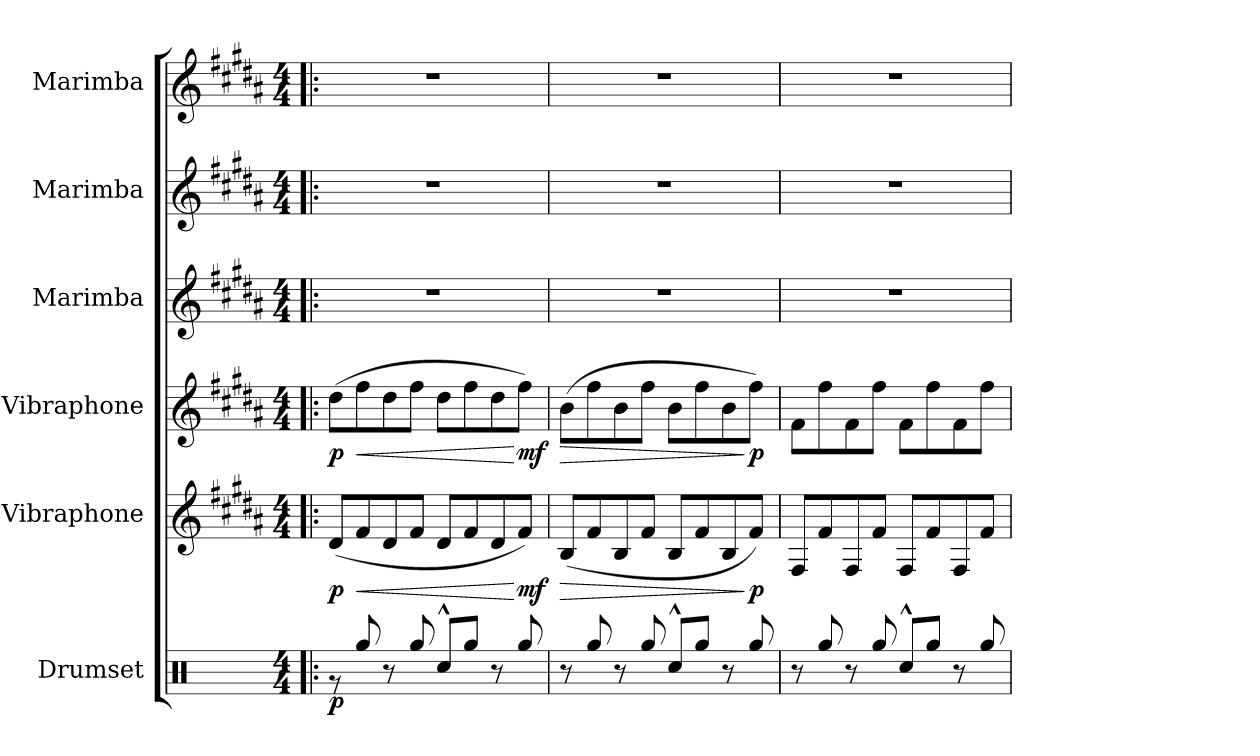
**kern	**dynam	**kern	**dynam	**kern	**dynam	**kern	**kern	**kern
*part6	*part6	*part5	*part5	*part4	*part4	*part3	*part2	*part1
*staff6	*staff6	*staff5	*staff5	*staff4	*staff4	*staff3	*staff2	*staff1
*I"Drumset	*	*I"Vibraphone	*	*I"Vibraphone	*	*I"Marimba	*I"Marimba	*I"Marimba
*I'Drs.	*	*I'Vib.	*	*I'Vib.	*	*I'Mrm.	*I'Mrm.	*I'Mrm.
*clefX	*	*clefG2	*	*clefG2	*	*clefG2	*clefG2	*clefG2
*k[]	*	*k[f#c#g#d#a#]	*	*k[f#c#g#d#a#]	*	*k[f#c#g#d#a#]	*k[f#c#g#d#a#]	*k[f#c#g#d#a#]
*M4/4	*	*M4/4	*	*M4/4	*	*M4/4	*M4/4	*M4/4
*MM140	*	*MM140	*	*MM140	*	*MM140	*MM140	*MM140
=1!|:	=1!|:	=1!|:	=1!|:	=1!|:	=1!|:	=1!|:	=1!|:	=1!|:
!	!LO:DY:b	!	!LO:DY:b	!	!LO:DY:b	!	!	!
8rg	p	(>8d#/L	p	(8dd#\L	p	1r	1r	1r
!	!	!	!LO:HP:b	!	!LO:HP:b	!	!	!
8Rgg/	.	8f#/	<	8ff#\	<	.	.	.
8r	.	8d#/	.	8dd#\	.	.	.	.
8Rgg/	.	8f#/J	.	8ff#\J	.	.	.	.
8Rcc^^/L	.	8d#/L	.	8dd#\L	.	.	.	.
8Rgg/J	.	8f#/	.	8ff#\	.	.	.	.
8r	.	8d#/	.	8dd#\	.	.	.	.
!	!	!	!LO:DY:n=1:b	!	!LO:DY:n=1:b	!	!	!
8Rgg/	.	8f#/J)	[ mf	8ff#\J)	[ mf	.	.	.
=2	=2	=2	=2	=2	=2	=2	=2	=2
!	!	!	!LO:HP:b	!	!LO:HP:b	!	!	!
8r	.	(>8B/L	>	(8b\L	>	1r	1r	1r
8Rgg/	.	8f#/	.	8ff#\	.	.	.	.
8r	.	8B/	.	8b\	.	.	.	.
8Rgg/	.	8f#/J	.	8ff#\J	.	.	.	.
8Rcc^^/L	.	8B/L	.	8b\L	.	.	.	.
8Rgg/J	.	8f#/	.	8ff#\	.	.	.	.
8r	.	8B/	.	8b\	.	.	.	.
!	!	!	!LO:DY:n=1:b	!	!LO:DY:n=1:b	!	!	!
8Rgg/	.	8f#/J)	] p	8ff#\J)	] p	.	.	.
=3	=3	=3	=3	=3	=3	=3	=3	=3
8r	.	8F#/L	.	8f#\L	.	1r	1r	1r
8Rgg/	.	8f#/	.	8ff#\	.	.	.	.
8r	.	8F#/	.	8f#\	.	.	.	.
8Rgg/	.	8f#/J	.	8ff#\J	.	.	.	.
8Rcc^^/L	.	8F#/L	.	8f#\L	.	.	.	.
8Rgg/J	.	8f#/	.	8ff#\	.	.	.	.
8r	.	8F#/	.	8f#\	.	.	.	.
8Rgg/	.	8f#/J	.	8ff#\J	.	.	.	.
=	=	=	=	=	=	=	=	=
*-	*-	*-	*-	*-	*-	*-	*-	*-
